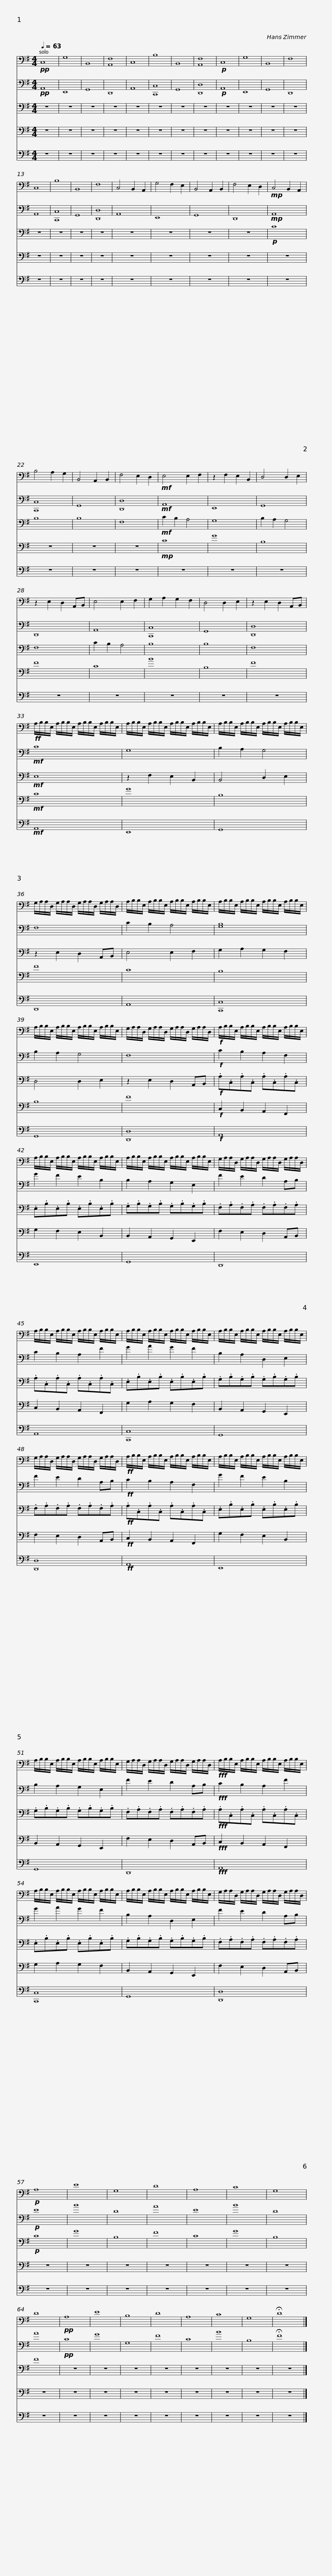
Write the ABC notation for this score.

X:1
%%score 1 2 3 4 5
L:1/8
Q:1/4=63
M:4/4
I:linebreak $
K:G
V:1 bass
V:2 bass
V:3 bass
V:4 bass
V:5 bass
V:1
!pp! C,8 | G,8 | B,,8 | [A,,F,]8 | C,8 | %5
 B,8 | B,,8 | [A,,F,]8 |!p! C,8 | G,8 | %10
 B,,8 | F,8 | C,8 | B,8 | B,,8 |$ %15
 F,8 | C,4 B,,2 A,,2 | G,4 F,2 E,2 | B,,4 A,,2 B,,2 | F,4 E,2 D,2 | %20
!mp! C,4 B,,2 A,,2 | B,4 A,2 G,2 | B,,4 A,,2 B,,2 | F,4 E,2 D,2 |!mf! E,4 E,2 F,2 | %25
 z2 F,2 E,2 B,,2 |$ D,4 D,2 E,2 | z2 E,2 D,2 A,,B,, | E,4 E,2 F,2 | G,2 A,2 G,2 F,2 | %30
 D,4 D,2 E,2 | z2 E,2 D,2 A,,B,, |$!ff! A,/B,/B,/E,/ A,/B,/B,/E,/ A,/B,/B,/E,/ A,/B,/B,/E,/ | A,/B,/B,/E,/ A,/B,/B,/E,/ A,/B,/B,/E,/ A,/B,/B,/E,/ |$ A,/B,/B,/E,/ A,/B,/B,/E,/ A,/B,/B,/E,/ A,/B,/B,/E,/ | %35
 G,/A,/A,/D,/ G,/A,/A,/D,/ G,/A,/A,/D,/ G,/A,/A,/D,/ |$ A,/B,/B,/E,/ A,/B,/B,/E,/ A,/B,/B,/E,/ A,/B,/B,/E,/ | A,/B,/B,/E,/ A,/B,/B,/E,/ A,/B,/B,/E,/ A,/B,/B,/E,/ |$ A,/B,/B,/E,/ A,/B,/B,/E,/ A,/B,/B,/E,/ A,/B,/B,/E,/ | G,/A,/A,/D,/ G,/A,/A,/D,/ G,/A,/A,/D,/ G,/A,/A,/D,/ |$ %40
!f! A,/B,/B,/E,/ A,/B,/B,/E,/ A,/B,/B,/E,/ A,/B,/B,/E,/ | A,/B,/B,/E,/ A,/B,/B,/E,/ A,/B,/B,/E,/ A,/B,/B,/E,/ |$ A,/B,/B,/E,/ A,/B,/B,/E,/ A,/B,/B,/E,/ A,/B,/B,/E,/ | G,/A,/A,/D,/ G,/A,/A,/D,/ G,/A,/A,/D,/ G,/A,/A,/D,/ |$ A,/B,/B,/E,/ A,/B,/B,/E,/ A,/B,/B,/E,/ A,/B,/B,/E,/ | %45
 A,/B,/B,/E,/ A,/B,/B,/E,/ A,/B,/B,/E,/ A,/B,/B,/E,/ |$ A,/B,/B,/E,/ A,/B,/B,/E,/ A,/B,/B,/E,/ A,/B,/B,/E,/ | G,/A,/A,/D,/ G,/A,/A,/D,/ G,/A,/A,/D,/ G,/A,/A,/D,/ |$!ff! A,/B,/B,/E,/ A,/B,/B,/E,/ A,/B,/B,/E,/ A,/B,/B,/E,/ | A,/B,/B,/E,/ A,/B,/B,/E,/ A,/B,/B,/E,/ A,/B,/B,/E,/ |$ %50
 A,/B,/B,/E,/ A,/B,/B,/E,/ A,/B,/B,/E,/ A,/B,/B,/E,/ | G,/A,/A,/D,/ G,/A,/A,/D,/ G,/A,/A,/D,/ G,/A,/A,/D,/ |$!fff! A,/B,/B,/E,/ A,/B,/B,/E,/ A,/B,/B,/E,/ A,/B,/B,/E,/ | A,/B,/B,/E,/ A,/B,/B,/E,/ A,/B,/B,/E,/ A,/B,/B,/E,/ |$ A,/B,/B,/E,/ A,/B,/B,/E,/ A,/B,/B,/E,/ A,/B,/B,/E,/ | %55
 G,/A,/A,/D,/ G,/A,/A,/D,/ G,/A,/A,/D,/ G,/A,/A,/D,/ |!p! A,8 | E8 | G,8 | D8 | %60
 A,8 |$ C8 | G,8 | D8 |!pp! A,8 | %65
 E8 | B,8 | D8 | A,8 | C8 | %70
 G,8 | !fermata!D8 |] %72
V:2
!pp! A,,8 | E,,8 | G,,8 | D,,8 | A,,8 | %5
 [C,,C,]8 | G,,8 | [D,,D,]8 |!p! A,,8 | E,,8 | %10
 G,,8 | D,,8 | A,,8 | [C,,C,]8 | G,,8 |$ %15
 [D,,D,]8 | A,,8 | E,,8 | G,,8 | D,,8 | %20
!mp! A,,8 | [C,,C,]8 | G,,8 | [D,,D,]8 |!mf! A,,8 | %25
 E,,8 |$ G,,8 | D,,8 | A,,8 | [C,,C,]8 | %30
 G,,8 | [D,,D,]8 |$!mf! C8 | G,8 |$ B,2 A,2 G,4 | %35
 F,8 |$ C2 B,2 A,4 | [G,B,]8 |$ B,2 A,2 G,4 | F,8 |$ %40
!f! C2 B,2 A,2 F,2 | G2 F2 E2 B,2 |$ B,2 A,2 G,2 E,2 | F2 E2 D2 A,B, |$ C2 B,2 A,2 F2 | %45
 G2 A2 G2 F2 |$ B,2 A,2 D,2 E,2 | F2 E2 D2 A,B, |$!ff! C2 B,2 A,2 F,2 | G2 F2 E2 B,2 |$ %50
 B,2 A,2 G,2 E,2 | F2 E2 D2 A,B, |$!fff! C2 B,2 A,2 F2 | G2 A2 G2 F2 |$ B,2 A,2 D,2 E,2 | %55
 F2 E2 D2 A,B, |!p! E8 | B8 | D8 | A8 | %60
 E8 |$ B8 | D8 | A8 |!pp! C8 | %65
 G8 | G,8 | F8 | C8 | B8 | %70
 B,8 | !fermata!F8 |] %72
V:3
 z8 | z8 | z8 | z8 | z8 | %5
 z8 | z8 | z8 | z8 | z8 | %10
 z8 | z8 | z8 | z8 | z8 |$ %15
 z8 | z8 | z8 | z8 | z8 | %20
!p! C8 | B,8 | B,8 | F,8 |!mf! C2 B,2 A,4 | %25
 G,8 |$ B,2 A,2 G,4 | F,8 | C2 B,2 A,4 | B,8 | %30
 B,8 | F,8 |$!mf! E,8 | z2 F,2 E,2 B,,2 |$ B,,4 D,2 E,2 | %35
 z2 E,2 D,2 A,,B,, |$ E,4 E,2 F,2 | G,2 A,2 G,2 F,2 |$ D,4 D,2 E,2 | z2 E,2 D,2 A,,B,, |$ %40
!f! .A,.C,.A,.C, .A,.C,.A,.C, | .E,.B,.E,.B, .E,.B,.E,.B, |$ .G,.B,.G,.B, .G,.B,.G,.B, | .F,.A,.F,.A, .F,.A,.F,.A, |$ .A,.C,.A,.C, .A,.C,.A,.C, | %45
 .E,.B,.E,.B, .E,.B,.E,.B, |$ .G,.B,.G,.B, .G,.B,.G,.B, | .F,.A,.F,.A, .F,.A,.F,.A, |$!ff! .A,.C,.A,.C, .A,.C,.A,.C, | .E,.B,.E,.B, .E,.B,.E,.B, |$ %50
 .G,.B,.G,.B, .G,.B,.G,.B, | .F,.A,.F,.A, .F,.A,.F,.A, |$!fff! .A,.C,.A,.C, .A,.C,.A,.C, | .E,.B,.E,.B, .E,.B,.E,.B, |$ .G,.B,.G,.B, .G,.B,.G,.B, | %55
 .F,.A,.F,.A, .F,.A,.F,.A, |!p! C8 | G8 | B,8 | F8 | %60
 C8 |$ G8 | B,8 | F8 | z8 | %65
 z8 | z8 | z8 | z8 | z8 | %70
 z8 | z8 |] %72
V:4
 z8 | z8 | z8 | z8 | z8 | %5
 z8 | z8 | z8 | z8 | z8 | %10
 z8 | z8 | z8 | z8 | z8 |$ %15
 z8 | z8 | z8 | z8 | z8 | %20
 z8 | z8 | z8 | z8 |!mp! C8 | %25
 G8 |$ B,8 | F8 | C8 | B8 | %30
 B,8 | F8 |$!mf! C8 | G8 |$ B,8 | %35
 F8 |$ C8 | B,8 |$ B,8 | F8 |$ %40
!f! C,2 B,,2 A,,2 F,,2 | G,2 F,2 E,2 B,,2 |$ B,,2 A,,2 G,,2 E,,2 | F,2 E,2 D,2 A,,B,, |$ C,2 B,,2 A,,2 F,,2 | %45
 G,2 A,2 G,2 F,2 |$ B,,2 A,,2 G,,2 E,,2 | F,2 E,2 D,2 A,,B,, |$!ff! C,2 B,,2 A,,2 F,,2 | G,2 F,2 E,2 B,,2 |$ %50
 B,,2 A,,2 G,,2 E,,2 | F,2 E,2 D,2 A,,B,, |$!fff! C,2 B,,2 A,,2 F,,2 | G,2 A,2 G,2 F,2 |$ B,,2 A,,2 G,,2 E,,2 | %55
 F,2 E,2 D,2 A,,B,, | z8 | z8 | z8 | z8 | %60
 z8 |$ z8 | z8 | z8 | z8 | %65
 z8 | z8 | z8 | z8 | z8 | %70
 z8 | z8 |] %72
V:5
 z8 | z8 | z8 | z8 | z8 | %5
 z8 | z8 | z8 | z8 | z8 | %10
 z8 | z8 | z8 | z8 | z8 |$ %15
 z8 | z8 | z8 | z8 | z8 | %20
 z8 | z8 | z8 | z8 | z8 | %25
 z8 |$ z8 | z8 | z8 | z8 | %30
 z8 | z8 |$!mf! A,,8 | E,,8 |$ G,,8 | %35
 D,,8 |$ A,,8 | [C,,C,]8 |$ G,,8 | [D,,D,]8 |$ %40
!f! A,,8 | E,,8 |$ G,,8 | D,,8 |$ A,,8 | %45
 [C,,C,]8 |$ G,,8 | [D,,D,]8 |$!ff! A,,8 | E,,8 |$ %50
 G,,8 | D,,8 |$!fff! A,,8 | [C,,C,]8 |$ G,,8 | %55
 [D,,D,]8 | z8 | z8 | z8 | z8 | %60
 z8 |$ z8 | z8 | z8 | z8 | %65
 z8 | z8 | z8 | z8 | z8 | %70
 z8 | z8 |] %72
